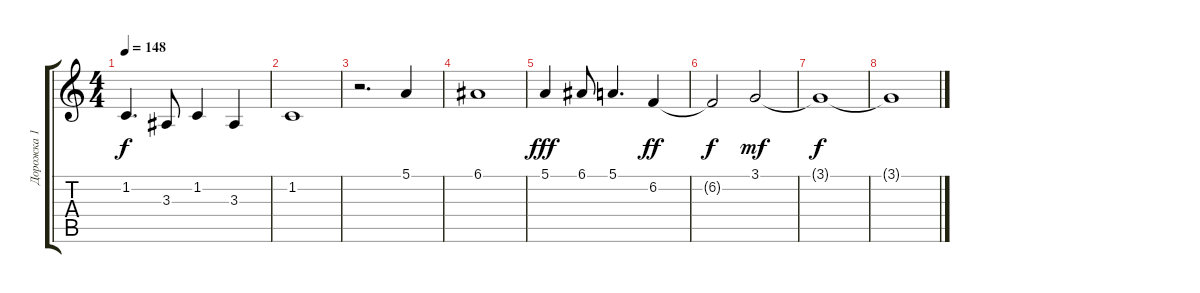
\track ("Дорожка 1" "Дорожка 1") {instrument flute}
\staff {score tabs}
\tuning (E4 B3 G3 D3 A2 E2) {hide}
\ts (4 4)
\tempo 148
\clef g2
\ks c
1.2.4{d dy f} 3.3.8 1.2.4 3.3.4 |
1.2.1 |
r.2{d} 5.1.4 |
6.1.1 |
5.1.4{dy fff} 6.1.8 5.1.4{d} 6.2.4{dy ff} |
6.2{t}.2{dy f} 3.1.2{dy mf} |
3.1{t}.1{dy f} |
3.1{t}.1
